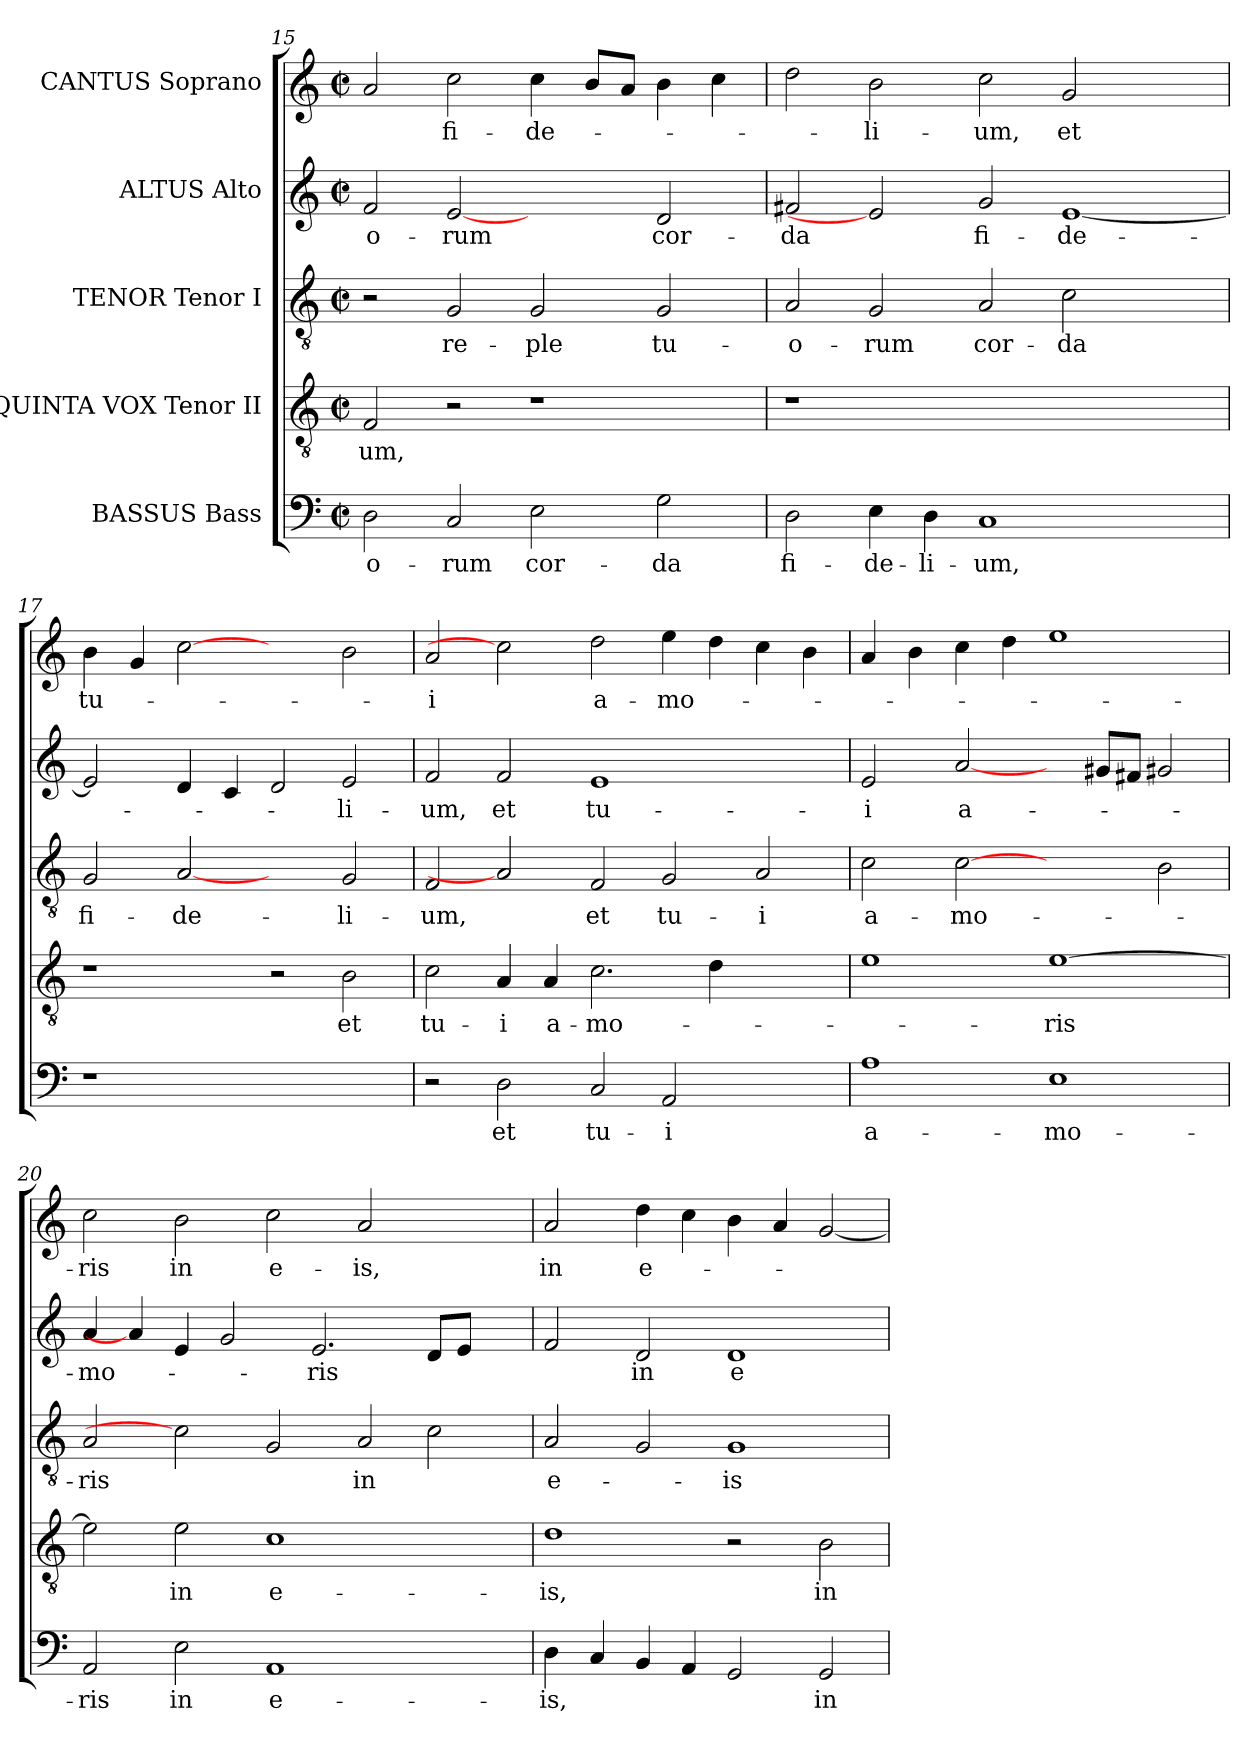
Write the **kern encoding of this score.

**kern	**text	**kern	**text	**kern	**text	**kern	**text	**kern	**text
*part5	*part5	*part4	*part4	*part3	*part3	*part2	*part2	*part1	*part1
*staff5	*staff5	*staff4	*staff4	*staff3	*staff3	*staff2	*staff2	*staff1	*staff1
*I"BASSUS Bass	*	*I"QUINTA VOX Tenor II	*	*I"TENOR Tenor I	*	*I"ALTUS Alto	*	*I"CANTUS Soprano	*
!!LO:LB:g=z
*clefF4	*	*clefGv2	*	*clefGv2	*	*clefG2	*	*clefG2	*
*k[]	*	*k[]	*	*k[]	*	*k[]	*	*k[]	*
*C:	*	*C:	*	*C:	*	*C:	*	*C:	*
*M2/2	*	*M2/2	*	*M2/2	*	*M2/2	*	*M2/2	*
*met(c|)	*	*met(c|)	*	*met(c|)	*	*met(c|)	*	*met(c|)	*
=15	=15	=15	=15	=15	=15	=15	=15	=15	=15
!	!LO:LY:b	!	!	!	!	!	!	!	!
!	!	!	!LO:LY:b	!	!	!	!	!	!
!	!	!	!	!	!	!	!LO:LY:b	!	!
2D\	-o-	2F/	-um,	2r	.	2f/	-o-	2a/	.
!	!LO:LY:b	!	!	!	!	!	!	!	!
!	!	!	!	!	!LO:LY:b	!	!	!	!
!	!	!	!	!	!	!	!LO:LY:b	!	!
!	!	!	!	!	!	!	!	!	!LO:LY:b
2C/	-rum	2r	.	2G/	re-	[2e	-rum	2cc\	ﬁ-
!	!LO:LY:b	!	!	!	!	!	!	!	!
!	!	!	!	!	!LO:LY:b	!	!	!	!
!	!	!	!	!	!	!	!	!	!LO:LY:b
2E\	cor-	1r	.	2G/	-ple	2ryy	.	4cc\	-de-
.	.	.	.	.	.	.	.	8b/L	.
.	.	.	.	.	.	.	.	8a/J	.
!	!LO:LY:b	!	!	!	!	!	!	!	!
!	!	!	!	!	!LO:LY:b	!	!	!	!
!	!	!	!	!	!	!	!LO:LY:b	!	!
2G\	-da	.	.	2G/	tu-	2d/	cor-	4b\	.
.	.	.	.	.	.	.	.	4cc\	.
=16	=16	=16	=16	=16	=16	=16	=16	=16	=16
!	!LO:LY:b	!	!	!	!	!	!	!	!
!	!	!	!	!	!LO:LY:b	!	!	!	!
!	!	!	!	!	!	!	!LO:LY:b	!	!
2D\	ﬁ-	1r	.	2A/	-o-	2f#X/	-da	2dd\	.
!	!LO:LY:b	!	!	!	!	!	!	!	!
!	!	!	!	!	!LO:LY:b	!	!	!	!
!	!	!	!	!	!	!	!	!	!LO:LY:b
4E\	-de-	.	.	2G/	-rum	2e]	.	2b\	-li-
!	!LO:LY:b	!	!	!	!	!	!	!	!
4D\	-li-	.	.	.	.	.	.	.	.
!	!LO:LY:b	!	!	!	!	!	!	!	!
!	!	!	!	!	!LO:LY:b	!	!	!	!
!	!	!	!	!	!	!	!LO:LY:b	!	!
!	!	!	!	!	!	!	!	!	!LO:LY:b
1C	-um,	1.ryy	.	2A/	cor-	2g/	ﬁ-	2cc\	-um,
!	!	!	!	!	!LO:LY:b	!	!	!	!
!	!	!	!	!	!	!	!LO:LY:b	!	!
!	!	!	!	!	!	!	!	!	!LO:LY:b
.	.	.	.	2c\	-da	[1e	-de-	2g/	et
2ryy	.	.	.	2ryy	.	.	.	2ryy	.
=17	=17	=17	=17	=17	=17	=17	=17	=17	=17
!	!	!	!	!	!LO:LY:b	!	!	!	!
!	!	!	!	!	!	!	!	!	!LO:LY:b
1r	.	1r	.	2G/	ﬁ-	2e/]	.	4b\	tu-
.	.	.	.	.	.	.	.	4g/	.
!	!	!	!	!	!LO:LY:b	!	!	!	!
.	.	.	.	[2A	-de-	4d/	.	[2cc	.
.	.	.	.	.	.	4c/	.	.	.
1ryy	.	2r	.	2ryy	.	2d/	.	2ryy	.
!	!	!	!LO:LY:b	!	!	!	!	!	!
!	!	!	!	!	!LO:LY:b	!	!	!	!
!	!	!	!	!	!	!	!LO:LY:b	!	!
.	.	2B\	et	2G/	-li-	2e/	-li-	2b\	.
=18	=18	=18	=18	=18	=18	=18	=18	=18	=18
!	!	!	!LO:LY:b	!	!	!	!	!	!
!	!	!	!	!	!LO:LY:b	!	!	!	!
!	!	!	!	!	!	!	!LO:LY:b	!	!
!	!	!	!	!	!	!	!	!	!LO:LY:b
2r	.	2c\	tu-	2F/	-um,	2f/	-um,	2a/	-i
!	!LO:LY:b	!	!	!	!	!	!	!	!
!	!	!	!LO:LY:b	!	!	!	!	!	!
!	!	!	!	!	!	!	!LO:LY:b	!	!
2D\	et	4A/	-i	2A]	.	2f/	et	2cc]	.
!	!	!	!LO:LY:b	!	!	!	!	!	!
.	.	4A/	a-	.	.	.	.	.	.
!	!LO:LY:b	!	!	!	!	!	!	!	!
!	!	!	!LO:LY:b	!	!	!	!	!	!
!	!	!	!	!	!LO:LY:b	!	!	!	!
!	!	!	!	!	!	!	!LO:LY:b	!	!
!	!	!	!	!	!	!	!	!	!LO:LY:b
2C/	tu-	2.c\	-mo-	2F/	et	1e	tu-	2dd\	a-
!	!LO:LY:b	!	!	!	!	!	!	!	!
!	!	!	!	!	!LO:LY:b	!	!	!	!
!	!	!	!	!	!	!	!	!	!LO:LY:b
2AA/	-i	.	.	2G/	tu-	.	.	4ee\	-mo-
.	.	4d\	.	.	.	.	.	4dd\	.
!	!	!	!	!	!LO:LY:b	!	!	!	!
2ryy	.	2ryy	.	2A/	-i	2ryy	.	4cc\	.
.	.	.	.	.	.	.	.	4b\	.
=19	=19	=19	=19	=19	=19	=19	=19	=19	=19
!	!LO:LY:b	!	!	!	!	!	!	!	!
!	!	!	!	!	!LO:LY:b	!	!	!	!
!	!	!	!	!	!	!	!LO:LY:b	!	!
1A	a-	1e	.	2c\	a-	2e/	-i	4a/	.
.	.	.	.	.	.	.	.	4b\	.
!	!	!	!	!	!LO:LY:b	!	!	!	!
!	!	!	!	!	!	!	!LO:LY:b	!	!
.	.	.	.	[2c	-mo-	[2a/	a-	4cc\	.
.	.	.	.	.	.	.	.	4dd\	.
!	!LO:LY:b	!	!	!	!	!	!	!	!
!	!	!	!LO:LY:b	!	!	!	!	!	!
1E	-mo-	[1e	-ris	2ryy	.	4ryy	.	1ee	.
.	.	.	.	.	.	8g#X/L	.	.	.
.	.	.	.	.	.	8f#X/J	.	.	.
.	.	.	.	2B\	.	2g#X/	.	.	.
!!LO:LB:g=z
=20	=20	=20	=20	=20	=20	=20	=20	=20	=20
!	!LO:LY:b	!	!	!	!	!	!	!	!
!	!	!	!	!	!LO:LY:b	!	!	!	!
!	!	!	!	!	!	!	!LO:LY:b	!	!
!	!	!	!	!	!	!	!	!	!LO:LY:b
2AA/	-ris	2e\]	.	2A/	-ris	4a/	-mo-	2cc\	-ris
.	.	.	.	.	.	4a/]	.	.	.
!	!LO:LY:b	!	!	!	!	!	!	!	!
!	!	!	!LO:LY:b	!	!	!	!	!	!
!	!	!	!	!	!	!	!	!	!LO:LY:b
2E\	in	2e\	in	2c]	.	4e/	.	2b\	in
.	.	.	.	.	.	2g/	.	.	.
!	!LO:LY:b	!	!	!	!	!	!	!	!
!	!	!	!LO:LY:b	!	!	!	!	!	!
!	!	!	!	!	!	!	!	!	!LO:LY:b
1AA	e-	1c	e-	2G/	.	.	.	2cc\	e-
!	!	!	!	!	!	!	!LO:LY:b	!	!
.	.	.	.	.	.	2.e/	-ris	.	.
!	!	!	!	!	!LO:LY:b	!	!	!	!
!	!	!	!	!	!	!	!	!	!LO:LY:b
.	.	.	.	2A/	in	.	.	2a/	-is,
2ryy	.	2ryy	.	2c\	.	8d/L	.	2ryy	.
.	.	.	.	.	.	8e/J	.	.	.
.	.	.	.	.	.	4ryy	.	.	.
=21	=21	=21	=21	=21	=21	=21	=21	=21	=21
!	!LO:LY:b	!	!	!	!	!	!	!	!
!	!	!	!LO:LY:b	!	!	!	!	!	!
!	!	!	!	!	!LO:LY:b	!	!	!	!
!	!	!	!	!	!	!	!	!	!LO:LY:b
4D\	-is,	1d	-is,	2A/	e-	2f/	.	2a/	in
4C/	.	.	.	.	.	.	.	.	.
!	!	!	!	!	!	!	!LO:LY:b	!	!
!	!	!	!	!	!	!	!	!	!LO:LY:b
4BB/	.	.	.	2G/	.	2d/	in	4dd\	e-
4AA/	.	.	.	.	.	.	.	4cc\	.
!	!	!	!	!	!LO:LY:b	!	!	!	!
!	!	!	!	!	!	!	!LO:LY:b	!	!
2GG/	.	2r	.	1G	-is	1d	e-	4b\	.
.	.	.	.	.	.	.	.	4a/	.
!	!LO:LY:b	!	!	!	!	!	!	!	!
!	!	!	!LO:LY:b	!	!	!	!	!	!
2GG/	in	2B\	in	.	.	.	.	[2g/	.
=	=	=	=	=	=	=	=	=	=
*-	*-	*-	*-	*-	*-	*-	*-	*-	*-
